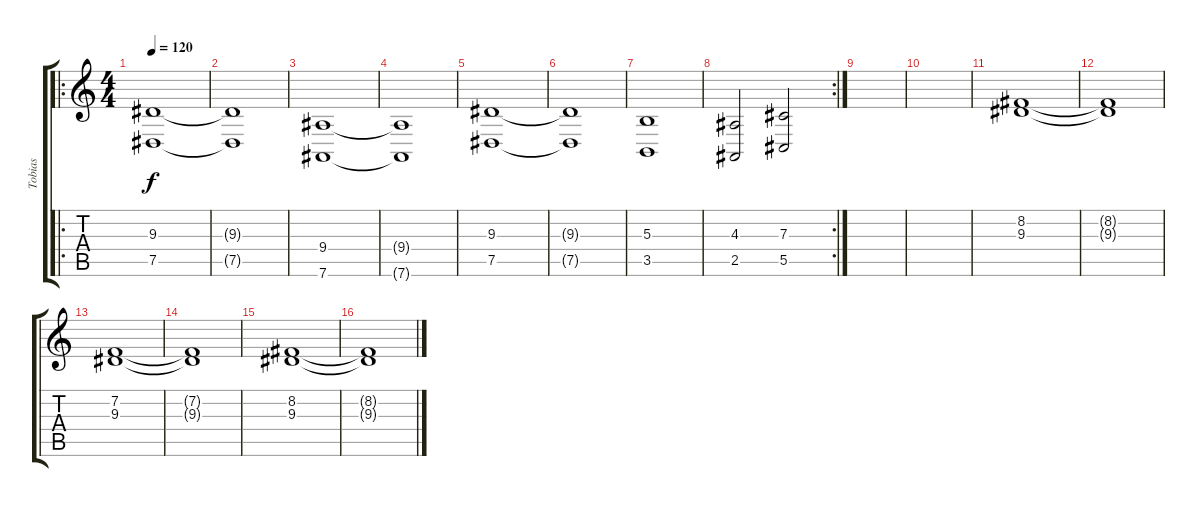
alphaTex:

\track ("Tobias" "Tobias") {instrument stringensemble1}
\staff {score tabs}
\tuning (Eb4 Bb3 Gb3 Db3 Ab2 Eb2) {hide}
\ro
\ts (4 4)
\tempo 120
\clef g2
\ks c
(9.3 7.5).1{dy f} |
(9.3{t} 7.5{t}).1 |
(9.4 7.6).1 |
(9.4{t} 7.6{t}).1 |
(9.3 7.5).1 |
(9.3{t} 7.5{t}).1 |
(5.3 3.5).1 |
\rc 2
(4.3 2.5).2 (7.3 5.5).2 |
|
|
(8.2 9.3).1 |
(8.2{t} 9.3{t}).1 |
(7.2 9.3).1 |
(7.2{t} 9.3{t}).1 |
(8.2 9.3).1 |
(8.2{t} 9.3{t}).1
